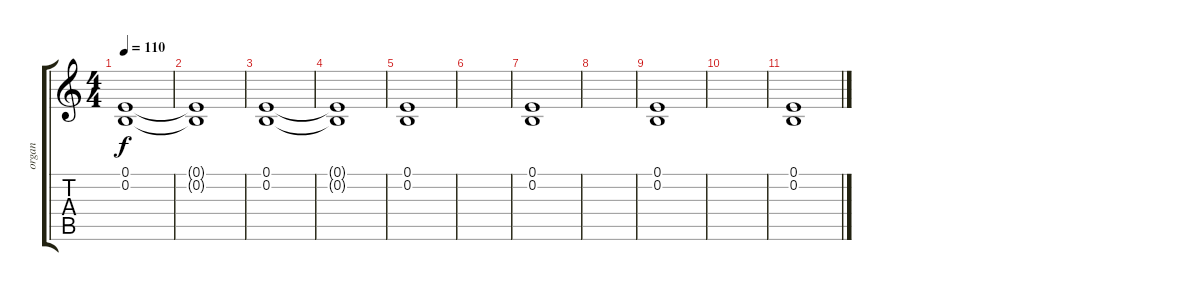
\track ("organ" "organ") {instrument rockorgan}
\staff {score tabs}
\tuning (E4 B3 G3 D3 A2 E2) {hide}
\ts (4 4)
\tempo 110
\clef g2
\ks c
(0.1 0.2).1{dy f} |
(0.1{t} 0.2{t}).1 |
(0.1 0.2).1 |
(0.1{t} 0.2{t}).1 |
(0.1 0.2).1{instrument fx2soundtrack} |
|
(0.1 0.2).1 |
|
(0.1 0.2).1 |
|
(0.1 0.2).1
